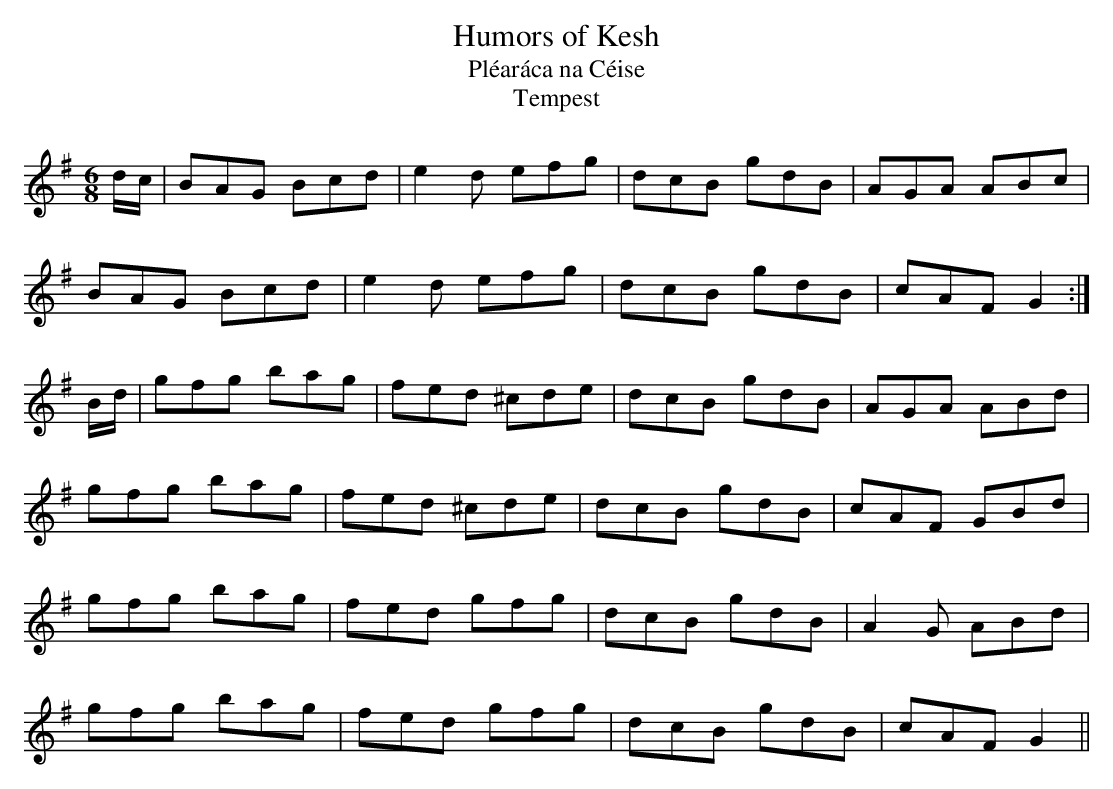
X:1
T: Humors of Kesh
T: Pl\'ear\'aca na C\'eise
T: Tempest
L: 1/8
M: 6/8
K: G
d/c/|BAG Bcd|e2d efg|dcB gdB|AGA ABc|
BAG Bcd|e2d efg|dcB gdB|cAF G2 :|
B/d/|gfg bag|fed ^cde|dcB gdB|AGA ABd|
gfg bag|fed ^cde|dcB gdB|cAF GBd|
gfg bag|fed gfg|dcB gdB|A2G ABd|
gfg bag|fed gfg|dcB gdB|cAF G2 ||
